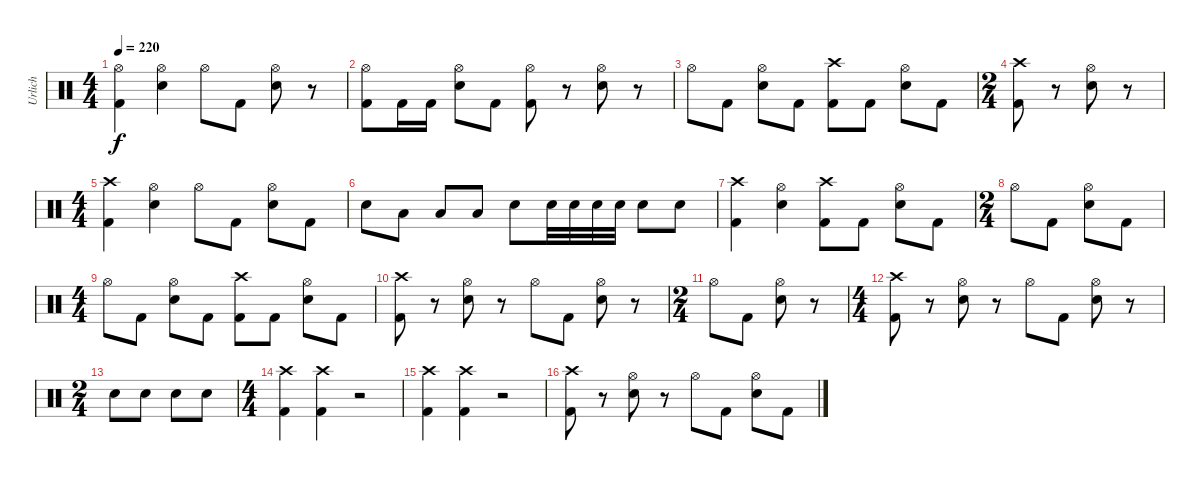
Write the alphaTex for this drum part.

\track ("Urlich" "Urlich") {instrument percussion}
\staff {score}
\articulation defaults
\ts (4 4)
\tempo 220
\clef neutral
\ks c
("Hi-Hat (open)" "Kick (hit) 2").4{dy f} ("Hi-Hat (open)" "Snare (hit) 2").4 "Hi-Hat (open)".8 "Kick (hit) 2".8 ("Hi-Hat (open)" "Snare (hit) 2").8 r.8 |
("Hi-Hat (open)" "Kick (hit) 2").8 "Kick (hit) 2".16 "Kick (hit) 2".16 ("Hi-Hat (open)" "Snare (hit) 2").8 "Kick (hit) 2".8 ("Hi-Hat (open)" "Kick (hit) 2").8 r.8 ("Hi-Hat (open)" "Snare (hit) 2").8 r.8 |
"Hi-Hat (open)".8 "Kick (hit) 2".8 ("Hi-Hat (open)" "Snare (hit) 2").8 "Kick (hit) 2".8 ("Crash high (hit)" "Kick (hit) 2").8 "Kick (hit) 2".8 ("Hi-Hat (open)" "Snare (hit) 2").8 "Kick (hit) 2".8 |
\ts (2 4)
("Crash high (hit)" "Kick (hit) 2").8 r.8 ("Hi-Hat (open)" "Snare (hit) 2").8 r.8 |
\ts (4 4)
("Crash high (hit)" "Kick (hit) 2").4 ("Hi-Hat (open)" "Snare (hit) 2").4 "Hi-Hat (open)".8 "Kick (hit) 2".8 ("Hi-Hat (open)" "Snare (hit) 2").8 "Kick (hit) 2".8 |
"Snare (hit) 2".8 "Low Tom (hit)".8 "Low Tom (hit)".8 "Low Tom (hit)".8 "Snare (hit) 2".8 "Snare (hit) 2".32 "Snare (hit) 2".32 "Snare (hit) 2".32 "Snare (hit) 2".32 "Snare (hit) 2".8 "Snare (hit) 2".8 |
("Crash high (hit)" "Kick (hit) 2").4 ("Hi-Hat (open)" "Snare (hit) 2").4 ("Crash high (hit)" "Kick (hit) 2").8 "Kick (hit) 2".8 ("Hi-Hat (open)" "Snare (hit) 2").8 "Kick (hit) 2".8 |
\ts (2 4)
"Hi-Hat (open)".8 "Kick (hit) 2".8 ("Hi-Hat (open)" "Snare (hit) 2").8 "Kick (hit) 2".8 |
\ts (4 4)
"Hi-Hat (open)".8 "Kick (hit) 2".8 ("Hi-Hat (open)" "Snare (hit) 2").8 "Kick (hit) 2".8 ("Crash high (hit)" "Kick (hit) 2").8 "Kick (hit) 2".8 ("Hi-Hat (open)" "Snare (hit) 2").8 "Kick (hit) 2".8 |
("Crash high (hit)" "Kick (hit) 2").8 r.8 ("Hi-Hat (open)" "Snare (hit) 2").8 r.8 "Hi-Hat (open)".8 "Kick (hit) 2".8 ("Hi-Hat (open)" "Snare (hit) 2").8 r.8 |
\ts (2 4)
"Hi-Hat (open)".8 "Kick (hit) 2".8 ("Hi-Hat (open)" "Snare (hit) 2").8 r.8 |
\ts (4 4)
("Crash high (hit)" "Kick (hit) 2").8 r.8 ("Hi-Hat (open)" "Snare (hit) 2").8 r.8 "Hi-Hat (open)".8 "Kick (hit) 2".8 ("Hi-Hat (open)" "Snare (hit) 2").8 r.8 |
\ts (2 4)
"Snare (hit) 2".8 "Snare (hit) 2".8 "Snare (hit) 2".8 "Snare (hit) 2".8 |
\ts (4 4)
("Crash high (hit)" "Kick (hit) 2").4 ("Crash high (hit)" "Kick (hit) 2").4 r.2 |
("Crash high (hit)" "Kick (hit) 2").4 ("Crash high (hit)" "Kick (hit) 2").4 r.2 |
("Crash high (hit)" "Kick (hit) 2").8 r.8 ("Hi-Hat (open)" "Snare (hit) 2").8 r.8 "Hi-Hat (open)".8 "Kick (hit) 2".8 ("Snare (hit) 2" "Hi-Hat (open)").8 "Kick (hit) 2".8
